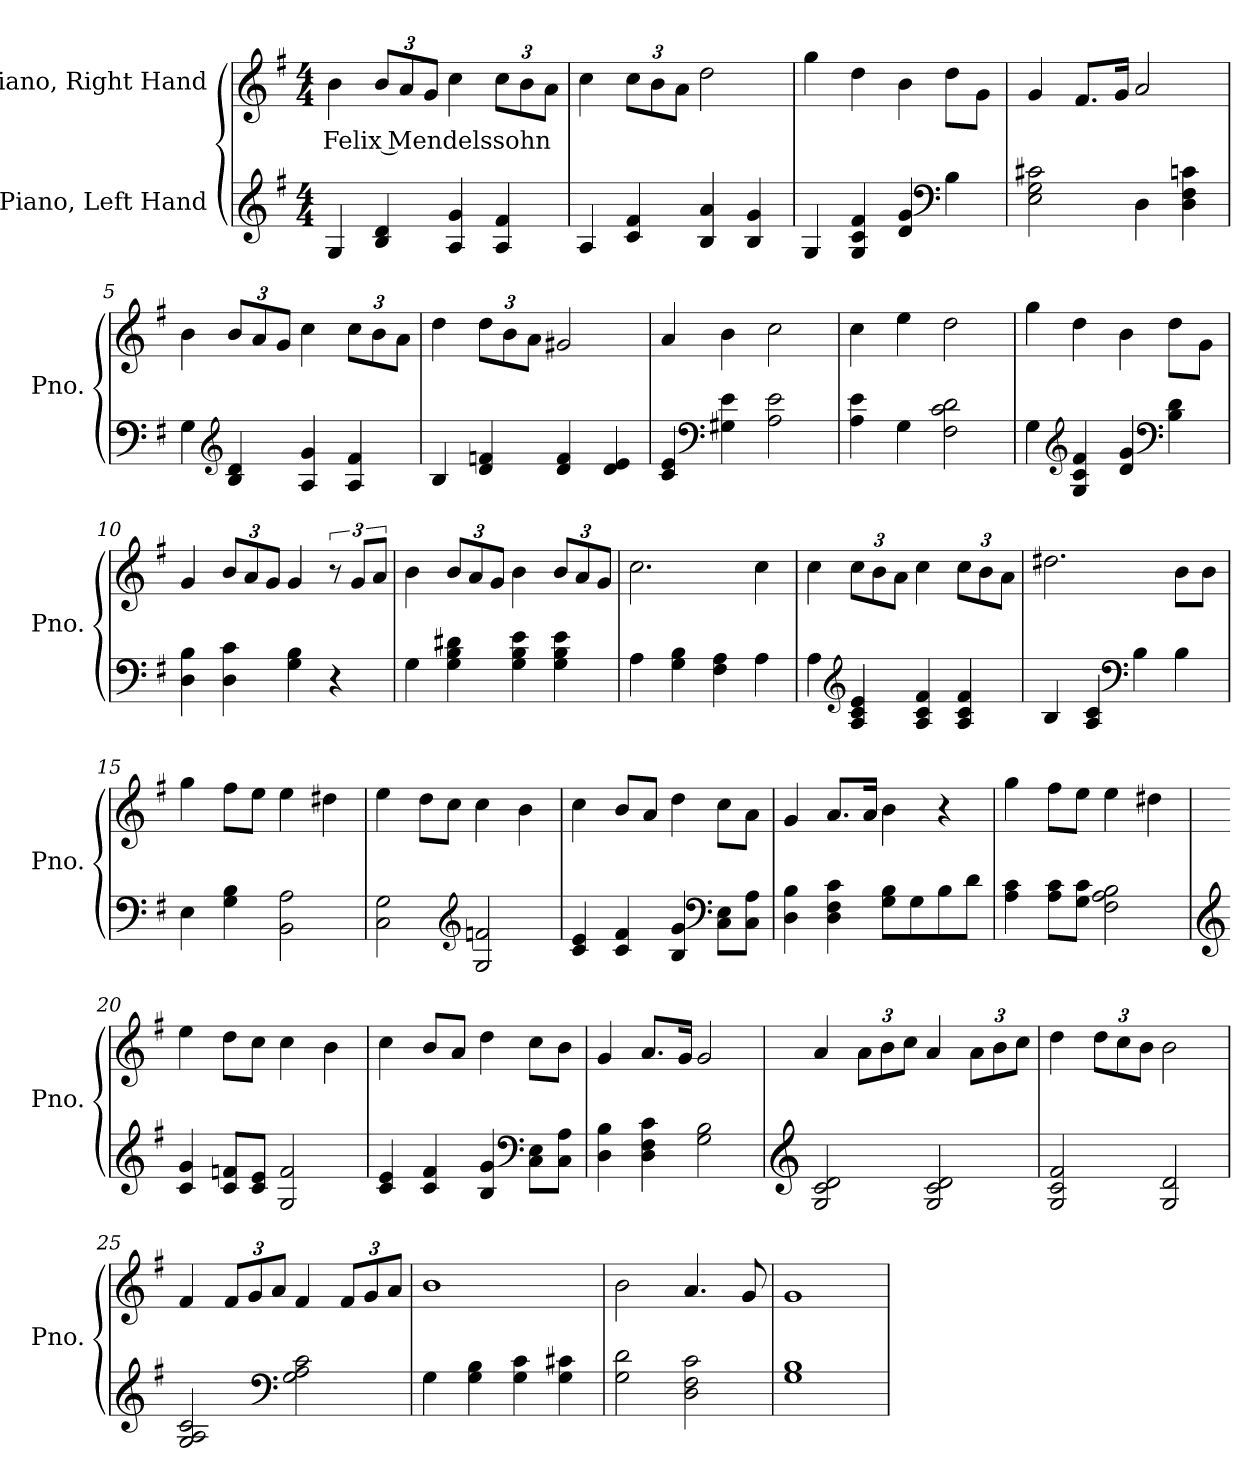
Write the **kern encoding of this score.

**kern	**kern	**text
*part2	*part1	*part1
*staff2	*staff1	*staff1
*I"Piano, Left Hand	*I"Piano, Right Hand	*
*I'Pno.	*I'Pno.	*
*clefG2	*clefG2	*
*k[f#]	*k[f#]	*
*M4/4	*M4/4	*
*MM100	*MM100	*
=1	=1	=1
!	!	!LO:LY:b
4G/	4b\	Felix Mendelssohn
*	*Xbrackettup	*
4B/ 4d/	12b/L	.
.	12a/	.
.	12g/J	.
4A/ 4g/	4cc\	.
4A/ 4f#/	12cc\L	.
.	12b\	.
.	12a\J	.
=2	=2	=2
4A/	4cc\	.
4c/ 4f#/	12cc\L	.
.	12b\	.
.	12a\J	.
4B/ 4a/	2dd\	.
4B/ 4g/	.	.
=3	=3	=3
4G/	4gg\	.
4G/ 4c/ 4f#/	4dd\	.
4d/ 4g/	4b\	.
*clefF4	*	*
4B\	8dd\L	.
.	8g\J	.
!!LO:LB:g=z
=4	=4	=4
2E\ 2G\ 2c#X\	4g/	.
.	8.f#/L	.
.	16g/Jk	.
4D\	2a/	.
4D\ 4F#\ 4cn\	.	.
=5	=5	=5
4G\	4b\	.
*clefG2	*	*
4B/ 4d/	12b/L	.
.	12a/	.
.	12g/J	.
4A/ 4g/	4cc\	.
4A/ 4f#/	12cc\L	.
.	12b\	.
.	12a\J	.
=6	=6	=6
4B/	4dd\	.
4d/ 4fn/	12dd\L	.
.	12b\	.
.	12a\J	.
4d/ 4f/	2g#X/	.
4d/ 4e/	.	.
=7	=7	=7
4c/ 4e/	4a/	.
*clefF4	*	*
4G#X\ 4e\	4b\	.
2A\ 2e\	2cc\	.
=8	=8	=8
4A\ 4e\	4cc\	.
4G\	4ee\	.
2F#\ 2c\ 2d\	2dd\	.
!!LO:LB:g=z
=9	=9	=9
4G\	4gg\	.
*clefG2	*	*
4G/ 4c/ 4f#/	4dd\	.
4d/ 4g/	4b\	.
*clefF4	*	*
4B\ 4d\	8dd\L	.
.	8g\J	.
=10	=10	=10
4D\ 4B\	4g/	.
4D\ 4c\	12b/L	.
.	12a/	.
.	12g/J	.
4G\ 4B\	4g/	.
*	*brackettup	*
4r	12r	.
.	12g/L	.
.	12a/J	.
=11	=11	=11
4G\	4b\	.
*	*Xbrackettup	*
4G\ 4B\ 4d#X\	12b/L	.
.	12a/	.
.	12g/J	.
4G\ 4B\ 4e\	4b\	.
4G\ 4B\ 4e\	12b/L	.
.	12a/	.
.	12g/J	.
=12	=12	=12
4A\	2.cc\	.
4G\ 4B\	.	.
4F#\ 4A\	.	.
4A\	4cc\	.
=13	=13	=13
4A\	4cc\	.
*clefG2	*	*
4A/ 4c/ 4e/	12cc\L	.
.	12b\	.
.	12a\J	.
4A/ 4c/ 4f#/	4cc\	.
4A/ 4c/ 4f#/	12cc\L	.
.	12b\	.
.	12a\J	.
!!LO:LB:g=z
=14	=14	=14
4B/	2.dd#X\	.
4A/ 4c/	.	.
*clefF4	*	*
4B\	.	.
4B\	8b\L	.
.	8b\J	.
=15	=15	=15
4E\	4gg\	.
4G\ 4B\	8ff#\L	.
.	8ee\J	.
2BB\ 2A\	4ee\	.
.	4dd#X\	.
=16	=16	=16
2C\ 2G\	4ee\	.
.	8dd\L	.
.	8cc\J	.
*clefG2	*	*
2G/ 2fn/	4cc\	.
.	4b\	.
=17	=17	=17
4c/ 4e/	4cc\	.
4c/ 4f#/	8b/L	.
.	8a/J	.
4B/ 4g/	4dd\	.
*clefF4	*	*
8C\ 8E\L	8cc\L	.
8C\ 8A\J	8a\J	.
=18	=18	=18
4D\ 4B\	4g/	.
4D\ 4F#\ 4c\	8.a/L	.
.	16a/Jk	.
8G\ 8B\L	4b\	.
8G\	.	.
8B\	4r	.
8d\J	.	.
!!LO:LB:g=z
=19	=19	=19
4A\ 4c\	4gg\	.
8A\ 8c\L	8ff#\L	.
8G\ 8c\J	8ee\J	.
2F#\ 2A\ 2B\	4ee\	.
.	4dd#X\	.
=20	=20	=20
*clefG2	*	*
4c/ 4g/	4ee\	.
8c/ 8fn/L	8dd\L	.
8c/ 8e/J	8cc\J	.
2G/ 2f/	4cc\	.
.	4b\	.
=21	=21	=21
4c/ 4e/	4cc\	.
4c/ 4f#/	8b/L	.
.	8a/J	.
4B/ 4g/	4dd\	.
*clefF4	*	*
8C\ 8E\L	8cc\L	.
8C\ 8A\J	8b\J	.
=22	=22	=22
4D\ 4B\	4g/	.
4D\ 4F#\ 4c\	8.a/L	.
.	16g/Jk	.
2G\ 2B\	2g/	.
=23	=23	=23
*clefG2	*	*
2G/ 2c/ 2d/	4a/	.
.	12a\L	.
.	12b\	.
.	12cc\J	.
2G/ 2c/ 2d/	4a/	.
.	12a\L	.
.	12b\	.
.	12cc\J	.
!!LO:LB:g=z
=24	=24	=24
2G/ 2c/ 2f#/	4dd\	.
.	12dd\L	.
.	12cc\	.
.	12b\J	.
2G/ 2d/	2b\	.
=25	=25	=25
2G/ 2A/ 2c/	4f#/	.
.	12f#/L	.
.	12g/	.
.	12a/J	.
*clefF4	*	*
2G\ 2A\ 2c\	4f#/	.
.	12f#/L	.
.	12g/	.
.	12a/J	.
=26	=26	=26
4G\	1b	.
4G\ 4B\	.	.
4G\ 4c\	.	.
4G\ 4c#X\	.	.
=27	=27	=27
2G\ 2d\	2b\	.
2D\ 2F#\ 2c\	4.a/	.
.	8g/	.
=28	=28	=28
1G 1B	1g	.
=	=	=
*-	*-	*-
